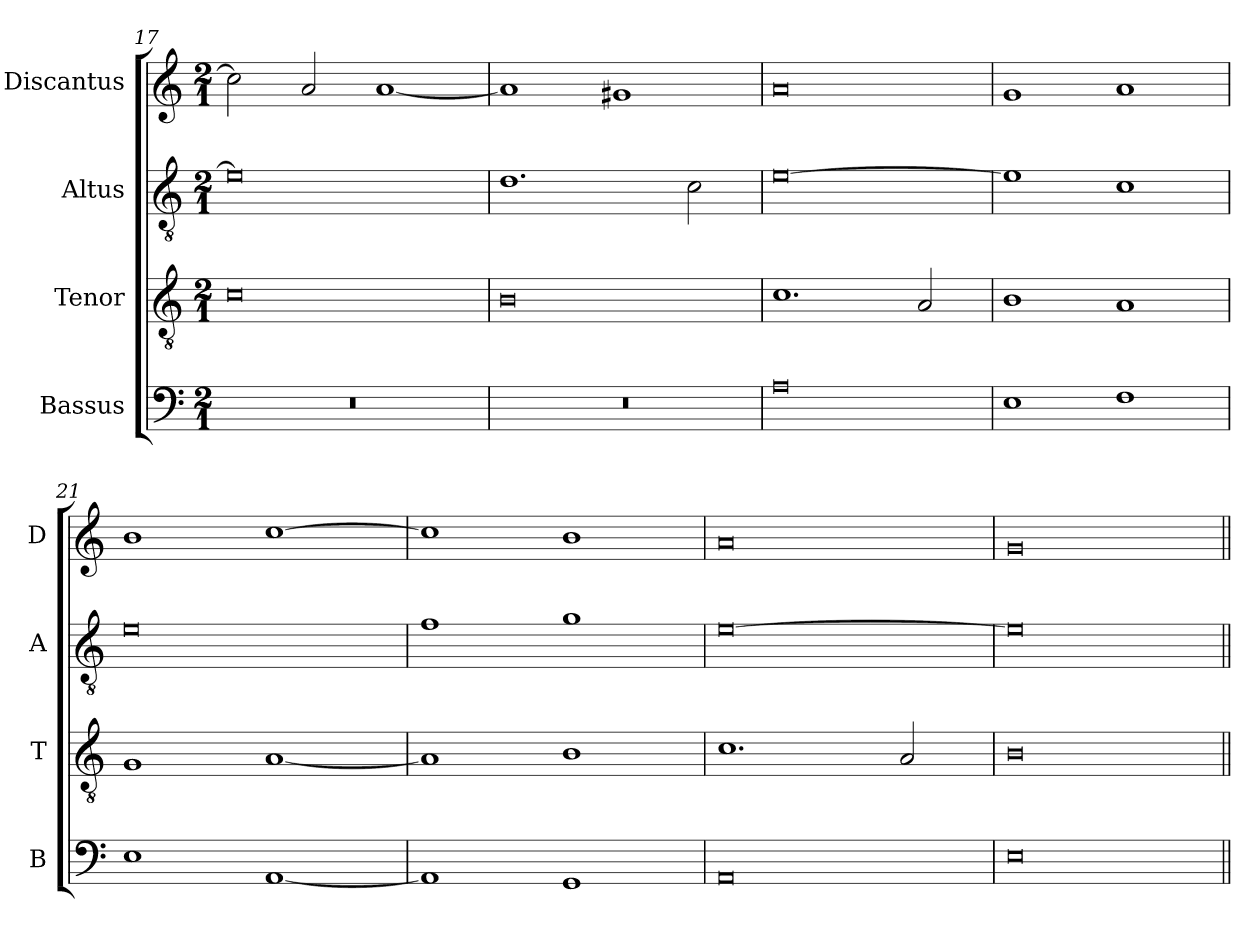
**kern	**kern	**kern	**kern
*part4	*part3	*part2	*part1
*staff4	*staff3	*staff2	*staff1
*I"Bassus	*I"Tenor	*I"Altus	*I"Discantus
*I'B	*I'T	*I'A	*I'D
*clefF4	*clefGv2	*clefGv2	*clefG2
*k[]	*k[]	*k[]	*k[]
*M2/1	*M2/1	*M2/1	*M2/1
=17	=17	=17	=17
0r	0c	0e]	2cc\]
.	.	.	2a/
.	.	.	[1a
=18	=18	=18	=18
0r	0B	1.d	1a]
.	.	.	1g#X
.	.	2c\	.
=19	=19	=19	=19
0A	1.c	[0e	0a
.	2A/	.	.
=20	=20	=20	=20
1E	1B	1e]	1g
1F	1A	1c	1a
=21	=21	=21	=21
1E	1G	0e	1b
[1AA	[1A	.	[1cc
=22	=22	=22	=22
1AA]	1A]	1f	1cc]
1GG	1B	1g	1b
=23	=23	=23	=23
0AA	1.c	[0e	0a
.	2A/	.	.
=24	=24	=24	=24
0E	0B	0e]	0g
=||	=||	=||	=||
*-	*-	*-	*-
